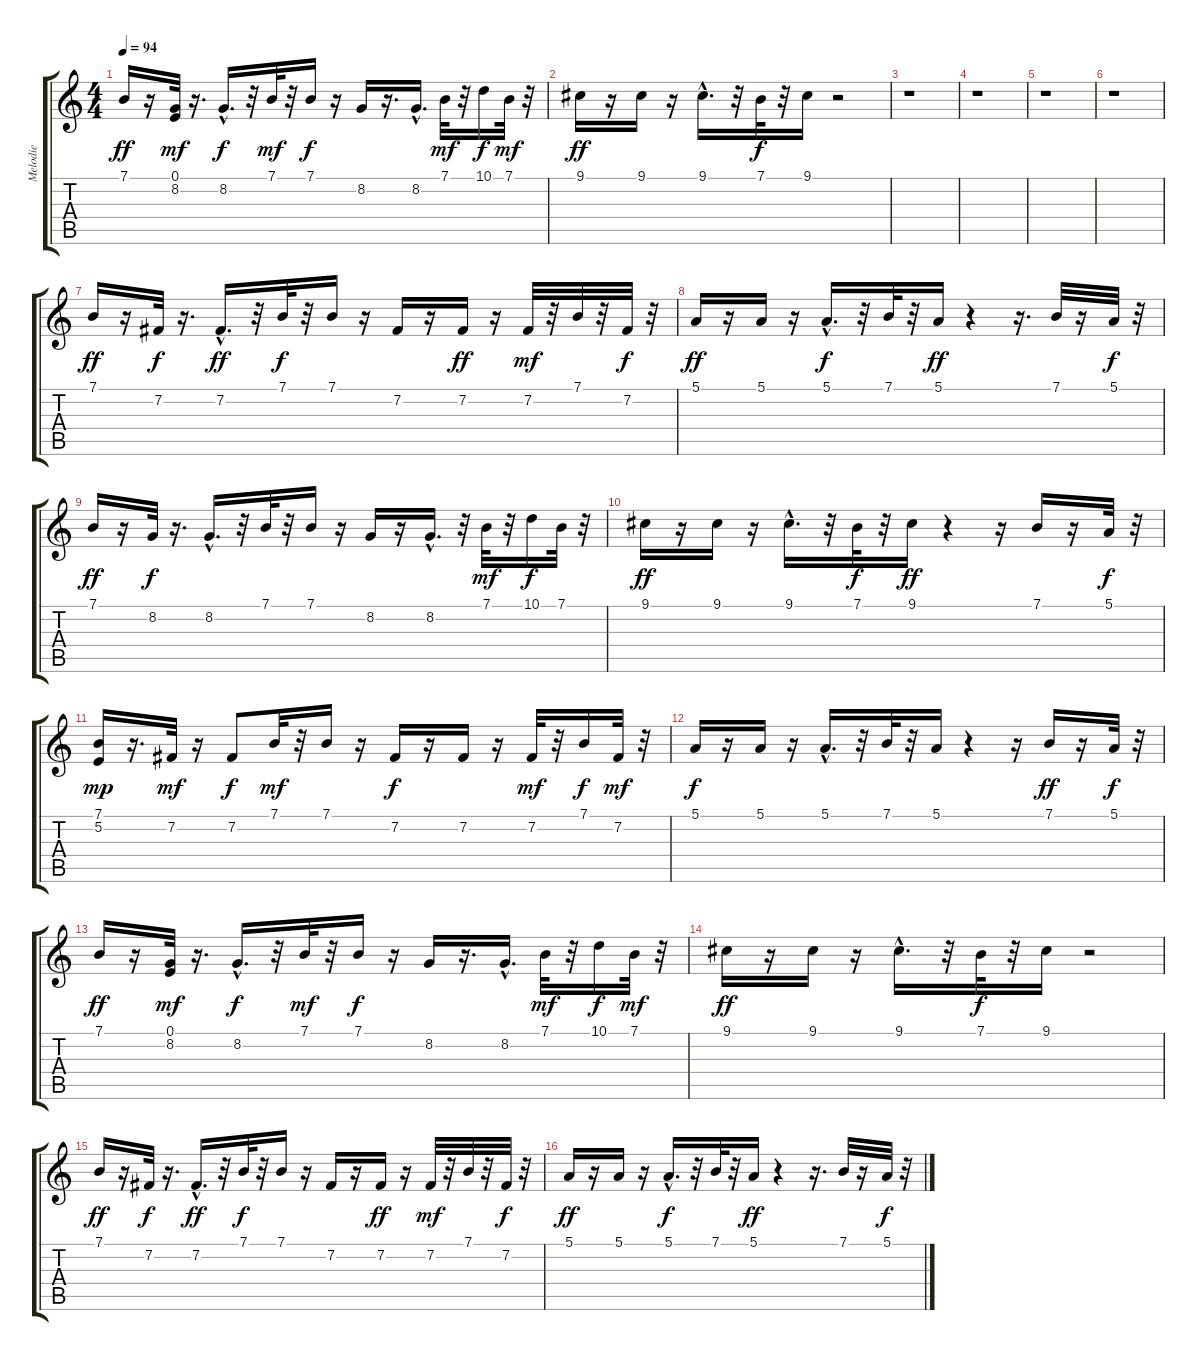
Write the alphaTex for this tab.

\track ("Melodie" "Melodie") {instrument altosax}
\staff {score tabs}
\tuning (E4 B3 G3 D3 A2 E2) {hide}
\ts (4 4)
\tempo 94
\clef g2
\ks c
7.1.16{dy ff} r.16 (0.1 8.2).32{dy mf} r.16{d} 8.2{hac}.16{d dy f} r.32 7.1.32{dy mf} r.32 7.1.16{dy f} r.16 8.2.16 r.16{d} 8.2{hac}.16{d} 7.1.32{dy mf} r.32 10.1.16{dy f} 7.1.32{dy mf} r.32 |
9.1.16{dy ff} r.16 9.1.16 r.16 9.1{hac}.16{d} r.32 7.1.32{dy f} r.32 9.1.16 r.2 |
r.1 |
r.1 |
r.1 |
r.1 |
7.1.16{dy ff} r.16 7.2.32{dy f} r.16{d} 7.2{hac}.16{d dy ff} r.32 7.1.32{dy f} r.32 7.1.16 r.16 7.2.16 r.16 7.2.16{dy ff} r.16 7.2.32{dy mf} r.32 7.1.32 r.32 7.2.32{dy f} r.32 |
5.1.16{dy ff} r.16 5.1.16 r.16 5.1{hac}.16{d dy f} r.32 7.1.32 r.32 5.1.16{dy ff} r.4 r.16{d} 7.1.32 r.16 5.1.32{dy f} r.32 |
7.1.16{dy ff} r.16 8.2.32{dy f} r.16{d} 8.2{hac}.16{d} r.32 7.1.32 r.32 7.1.16 r.16 8.2.16 r.16 8.2{hac}.16{d} r.32 7.1.32{dy mf} r.32 10.1.16{dy f} 7.1.32 r.32 |
9.1.16{dy ff} r.16 9.1.16 r.16 9.1{hac}.16{d} r.32 7.1.32{dy f} r.32 9.1.16{dy ff} r.4 r.16 7.1.16 r.16 5.1.32{dy f} r.32 |
(7.1 5.2).16{dy mp} r.16{d} 7.2.32{dy mf} r.16 7.2.8{dy f} 7.1.32{dy mf} r.32 7.1.16 r.16 7.2.16{dy f} r.16 7.2.16 r.16 7.2.32{dy mf} r.32 7.1.16{dy f} 7.2.32{dy mf} r.32 |
5.1.16{dy f} r.16 5.1.16 r.16 5.1{hac}.16{d} r.32 7.1.32 r.32 5.1.16 r.4 r.16 7.1.16{dy ff} r.16 5.1.32{dy f} r.32 |
7.1.16{dy ff} r.16 (0.1 8.2).32{dy mf} r.16{d} 8.2{hac}.16{d dy f} r.32 7.1.32{dy mf} r.32 7.1.16{dy f} r.16 8.2.16 r.16{d} 8.2{hac}.16{d} 7.1.32{dy mf} r.32 10.1.16{dy f} 7.1.32{dy mf} r.32 |
9.1.16{dy ff} r.16 9.1.16 r.16 9.1{hac}.16{d} r.32 7.1.32{dy f} r.32 9.1.16 r.2 |
7.1.16{dy ff} r.16 7.2.32{dy f} r.16{d} 7.2{hac}.16{d dy ff} r.32 7.1.32{dy f} r.32 7.1.16 r.16 7.2.16 r.16 7.2.16{dy ff} r.16 7.2.32{dy mf} r.32 7.1.32 r.32 7.2.32{dy f} r.32 |
5.1.16{dy ff} r.16 5.1.16 r.16 5.1{hac}.16{d dy f} r.32 7.1.32 r.32 5.1.16{dy ff} r.4 r.16{d} 7.1.32 r.16 5.1.32{dy f} r.32
